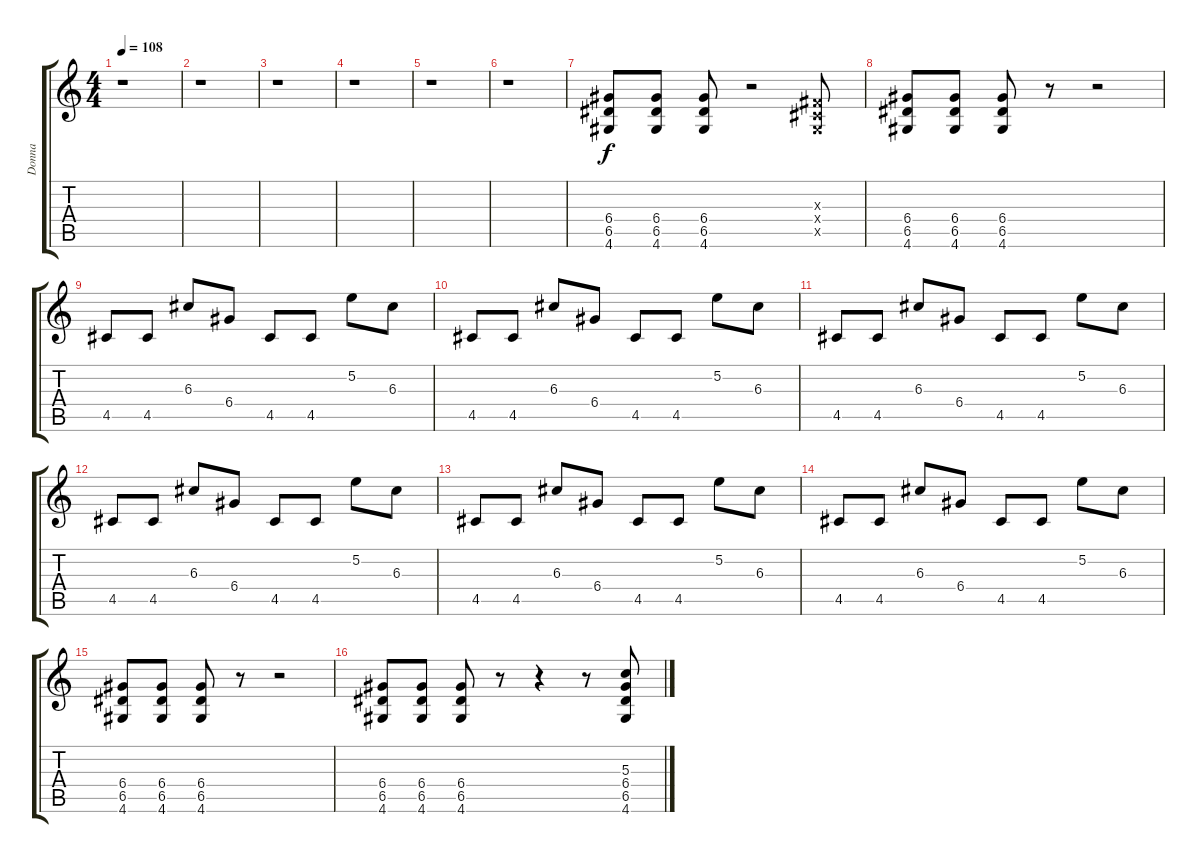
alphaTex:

\track ("Donna" "Donna") {instrument distortionguitar}
\staff {score tabs}
\tuning (E4 B3 G3 D3 A2 E2) {hide}
\ts (4 4)
\tempo 108
\clef g2
\ks c
r.1{dy f} |
r.1 |
r.1 |
r.1 |
r.1 |
r.1 |
(6.4 6.5 4.6).8 (6.4 6.5 4.6).8 (6.4 6.5 4.6).8 r.2 (-1.3{x} -1.4{x} -1.5{x}).8 |
(6.4 6.5 4.6).8 (6.4 6.5 4.6).8 (6.4 6.5 4.6).8 r.8 r.2 |
4.5.8 4.5.8 6.3.8 6.4.8 4.5.8 4.5.8 5.2.8 6.3.8 |
4.5.8 4.5.8 6.3.8 6.4.8 4.5.8 4.5.8 5.2.8 6.3.8 |
4.5.8 4.5.8 6.3.8 6.4.8 4.5.8 4.5.8 5.2.8 6.3.8 |
4.5.8 4.5.8 6.3.8 6.4.8 4.5.8 4.5.8 5.2.8 6.3.8 |
4.5.8 4.5.8 6.3.8 6.4.8 4.5.8 4.5.8 5.2.8 6.3.8 |
4.5.8 4.5.8 6.3.8 6.4.8 4.5.8 4.5.8 5.2.8 6.3.8 |
(6.4 6.5 4.6).8 (6.4 6.5 4.6).8 (6.4 6.5 4.6).8 r.8 r.2 |
(6.4 6.5 4.6).8 (6.4 6.5 4.6).8 (6.4 6.5 4.6).8 r.8 r.4 r.8 (5.3 6.4 6.5 4.6).8
